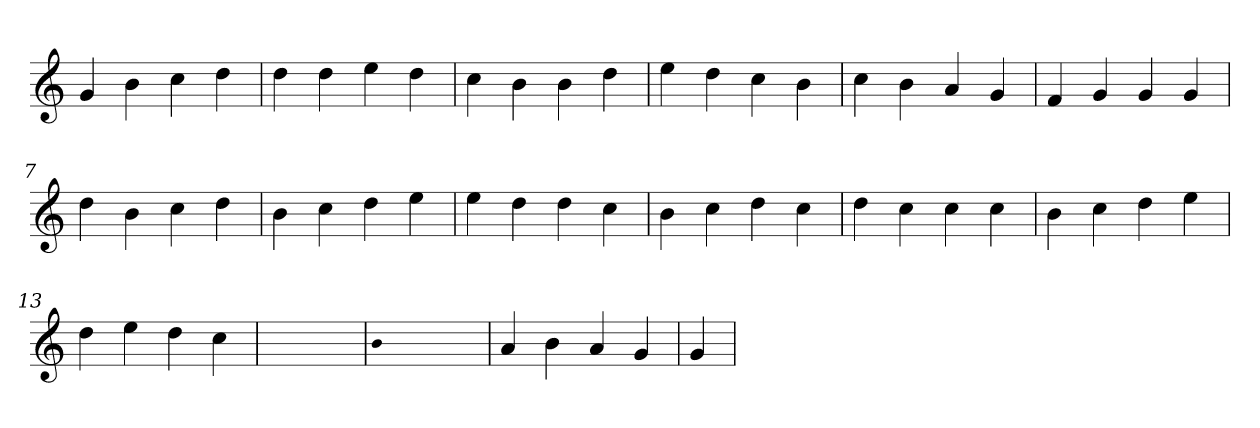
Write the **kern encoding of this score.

**kern
*part1
*staff1
*clefG2
=1
4g
4b
4cc
4dd
=2
4dd
4dd
4ee
4dd
=3
4cc
4b
4b
4dd
=4
4ee
4dd
4cc
4b
=5
4cc
4b
4a
4g
=6
4f
4g
4g
4g
=7
4dd
4b
4cc
4dd
=8
4b
4cc
4dd
4ee
=9
4ee
4dd
4dd
4cc
=10
4b
4cc
4dd
4cc
=11
4dd
4cc
4cc
4cc
=12
4b
4cc
4dd
4ee
=13
4dd
4ee
4dd
4cc
=14
1ryy
=14
qqb
1ryy
=14
4a
4b
4a
4g
=15
4g
=
*-
